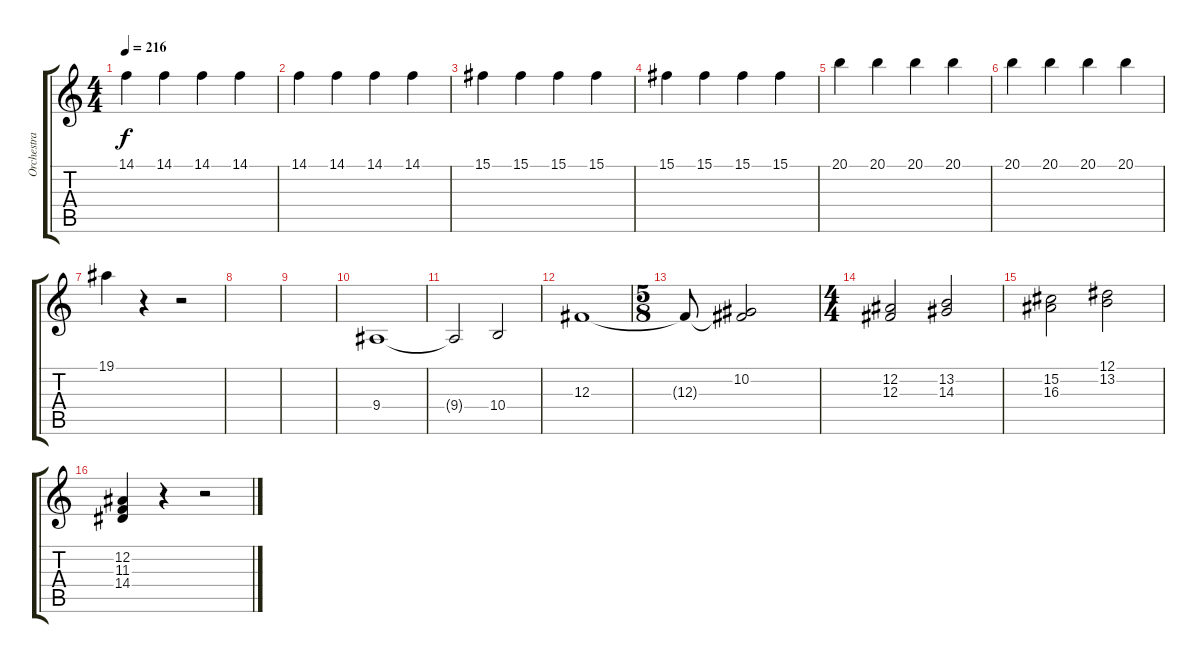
\track ("Orchestra 1" "Orchestra ") {instrument stringensemble1}
\staff {score tabs}
\tuning (Eb4 Bb3 Gb3 Db3 Ab2 Eb2) {hide}
\ts (4 4)
\tempo 216
\clef g2
\ks c
14.1.4{dy f} 14.1.4 14.1.4 14.1.4 |
14.1.4 14.1.4 14.1.4 14.1.4 |
15.1.4 15.1.4 15.1.4 15.1.4 |
15.1.4 15.1.4 15.1.4 15.1.4 |
20.1.4 20.1.4 20.1.4 20.1.4 |
20.1.4 20.1.4 20.1.4 20.1.4 |
19.1.4 r.4 r.2 |
|
|
9.4.1 |
9.4{t}.2 10.4.2 |
12.3.1 |
\ts (5 8)
12.3{t}.8 (10.2 12.3{t}).2 |
\ts (4 4)
(12.2 12.3).2 (13.2 14.3).2 |
(15.2 16.3).2 (12.1 13.2).2 |
(12.2 11.3 14.4).4 r.4 r.2
